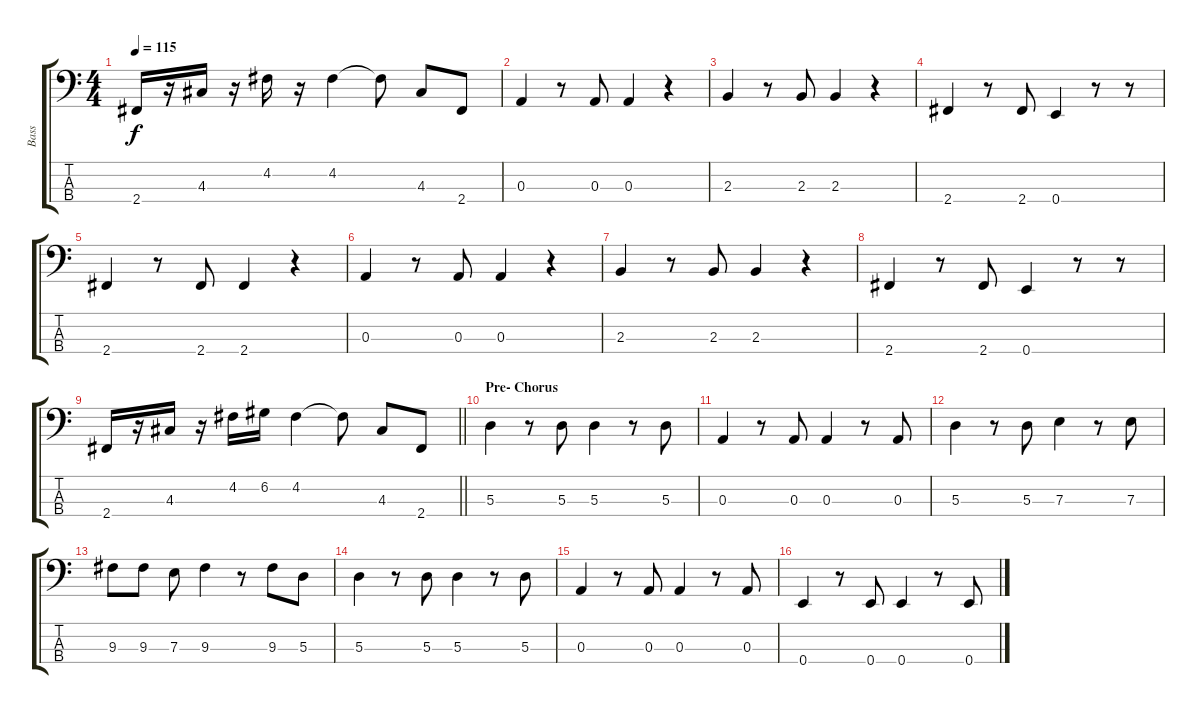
\track ("Bass" "Bass") {instrument electricbassfinger}
\staff {score tabs}
\tuning (G2 D2 A1 E1) {hide}
\ts (4 4)
\tempo 115
\clef f4
\ks c
2.4.16{dy f} r.16 4.3.16 r.16 4.2.16 r.16 4.2.4 4.2{t}.8 4.3.8 2.4.8 |
0.3.4 r.8 0.3.8 0.3.4 r.4 |
2.3.4 r.8 2.3.8 2.3.4 r.4 |
2.4.4 r.8 2.4.8 0.4.4 r.8 r.8 |
2.4.4 r.8 2.4.8 2.4.4 r.4 |
0.3.4 r.8 0.3.8 0.3.4 r.4 |
2.3.4 r.8 2.3.8 2.3.4 r.4 |
2.4.4 r.8 2.4.8 0.4.4 r.8 r.8 |
\barLineRight lightlight
2.4.16 r.16 4.3.16 r.16 4.2.16 6.2.16 4.2.4 4.2{t}.8 4.3.8 2.4.8 |
\section ("" "Pre- Chorus")
5.3.4 r.8 5.3.8 5.3.4 r.8 5.3.8 |
0.3.4 r.8 0.3.8 0.3.4 r.8 0.3.8 |
5.3.4 r.8 5.3.8 7.3.4 r.8 7.3.8 |
9.3.8 9.3.8 7.3.8 9.3.4 r.8 9.3.8 5.3.8 |
5.3.4 r.8 5.3.8 5.3.4 r.8 5.3.8 |
0.3.4 r.8 0.3.8 0.3.4 r.8 0.3.8 |
0.4.4 r.8 0.4.8 0.4.4 r.8 0.4.8
